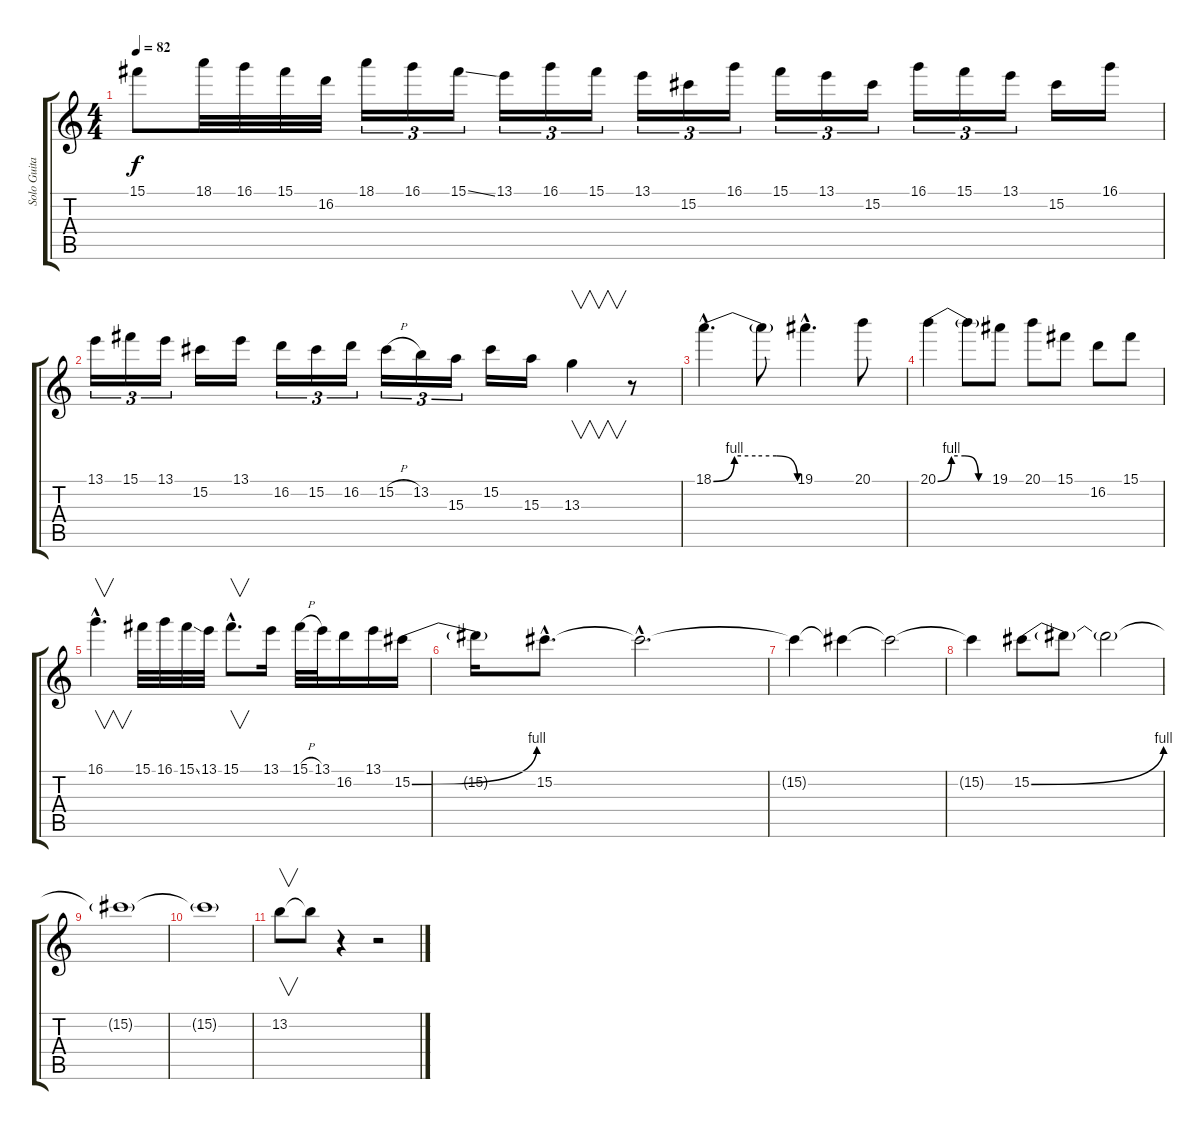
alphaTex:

\track ("Solo Guitar" "Solo Guita") {instrument distortionguitar}
\staff {score tabs}
\tuning (Eb4 Bb3 Gb3 Db3 Ab2 Eb2) {hide}
\ts (4 4)
\tempo 82
\clef g2
\ks c
15.1.8{dy f} 18.1.32 16.1.32 15.1.32 16.2.32 18.1.16{tu (3 2)} 16.1.16{tu (3 2)} 15.1{ss}.16{tu (3 2)} 13.1.16{tu (3 2)} 16.1.16{tu (3 2)} 15.1.16{tu (3 2)} 13.1.16{tu (3 2)} 15.2.16{tu (3 2)} 16.1.16{tu (3 2)} 15.1.16{tu (3 2)} 13.1.16{tu (3 2)} 15.2.16{tu (3 2)} 16.1.16{tu (3 2)} 15.1.16{tu (3 2)} 13.1.16{tu (3 2)} 15.2.16 16.1.16 |
13.1.16{tu (3 2)} 15.1.16{tu (3 2)} 13.1.16{tu (3 2)} 15.2.16 13.1.16 16.2.16{tu (3 2)} 15.2.16{tu (3 2)} 16.2.16{tu (3 2)} 15.2{h}.16{tu (3 2)} 13.2.16{tu (3 2)} 15.3.16{tu (3 2)} 15.2.16 15.3.16 13.3.4{v} r.8 |
18.1{be (custom 0 0 15 4 30 4 45 4 60 0) hac}.4{d} 18.1{t}.8 19.1{hac}.4{d} 20.1.8 |
20.1{be (custom 0 0 15 4 30 4 45 0 60 0)}.4 20.1{t}.8 19.1.8 20.1.8 15.1.8 16.2.8 15.1.8 |
16.1{hac}.4{v d} 15.1.32 16.1.32 15.1{ss}.32 13.1.32 15.1{hac}.8{v d} 13.1.16 15.1{h}.32 13.1.32 16.2.16 13.1.16 15.2{be (bend 0 0 60 4)}.16 |
15.2{t}.16 15.2{hac}.8{d} 15.2{hac t}.2{d} |
15.2{t}.4 15.2{t}.4 15.2{t}.2 |
15.2{t}.4 15.2{be (bend 0 0 60 4)}.8 15.2{t}.8 15.2{t}.2 |
15.2{t}.1 |
15.2{t}.1 |
13.2.8{v} 13.2{t}.8 r.4 r.2
